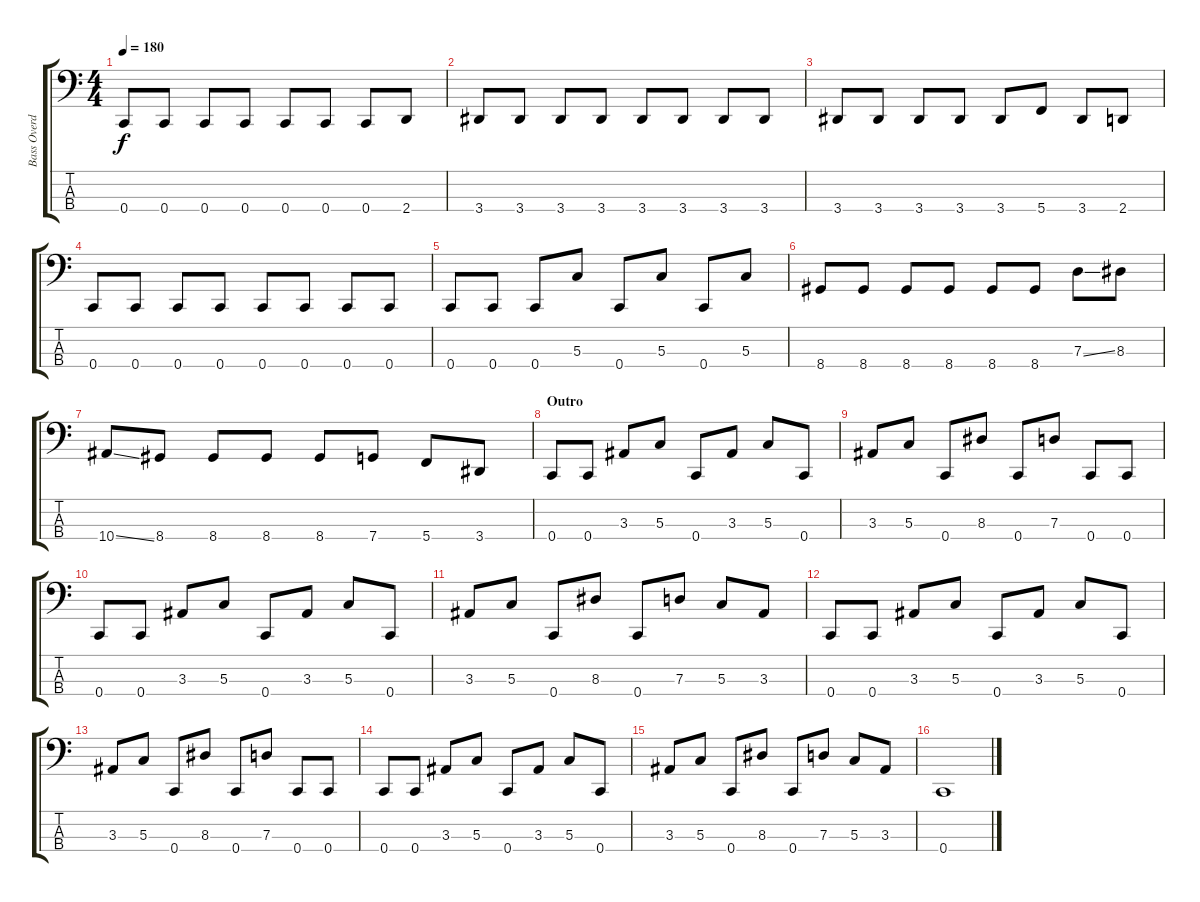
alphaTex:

\track ("Bass Overdub" "Bass Overd") {instrument electricbasspick}
\staff {score tabs}
\tuning (F2 C2 G1 C1) {hide}
\ts (4 4)
\tempo 180
\clef f4
\ks c
0.4.8{dy f} 0.4.8 0.4.8 0.4.8 0.4.8 0.4.8 0.4.8 2.4.8 |
3.4.8 3.4.8 3.4.8 3.4.8 3.4.8 3.4.8 3.4.8 3.4.8 |
3.4.8 3.4.8 3.4.8 3.4.8 3.4.8 5.4.8 3.4.8 2.4.8 |
0.4.8 0.4.8 0.4.8 0.4.8 0.4.8 0.4.8 0.4.8 0.4.8 |
0.4.8 0.4.8 0.4.8 5.3.8 0.4.8 5.3.8 0.4.8 5.3.8 |
8.4.8 8.4.8 8.4.8 8.4.8 8.4.8 8.4.8 7.3{ss}.8 8.3.8 |
10.4{ss}.8 8.4.8 8.4.8 8.4.8 8.4.8 7.4.8 5.4.8 3.4.8 |
\section ("" "Outro")
0.4.8 0.4.8 3.3.8 5.3.8 0.4.8 3.3.8 5.3.8 0.4.8 |
3.3.8 5.3.8 0.4.8 8.3.8 0.4.8 7.3.8 0.4.8 0.4.8 |
0.4.8 0.4.8 3.3.8 5.3.8 0.4.8 3.3.8 5.3.8 0.4.8 |
3.3.8 5.3.8 0.4.8 8.3.8 0.4.8 7.3.8 5.3.8 3.3.8 |
0.4.8 0.4.8 3.3.8 5.3.8 0.4.8 3.3.8 5.3.8 0.4.8 |
3.3.8 5.3.8 0.4.8 8.3.8 0.4.8 7.3.8 0.4.8 0.4.8 |
0.4.8 0.4.8 3.3.8 5.3.8 0.4.8 3.3.8 5.3.8 0.4.8 |
3.3.8 5.3.8 0.4.8 8.3.8 0.4.8 7.3.8 5.3.8 3.3.8 |
0.4.1
